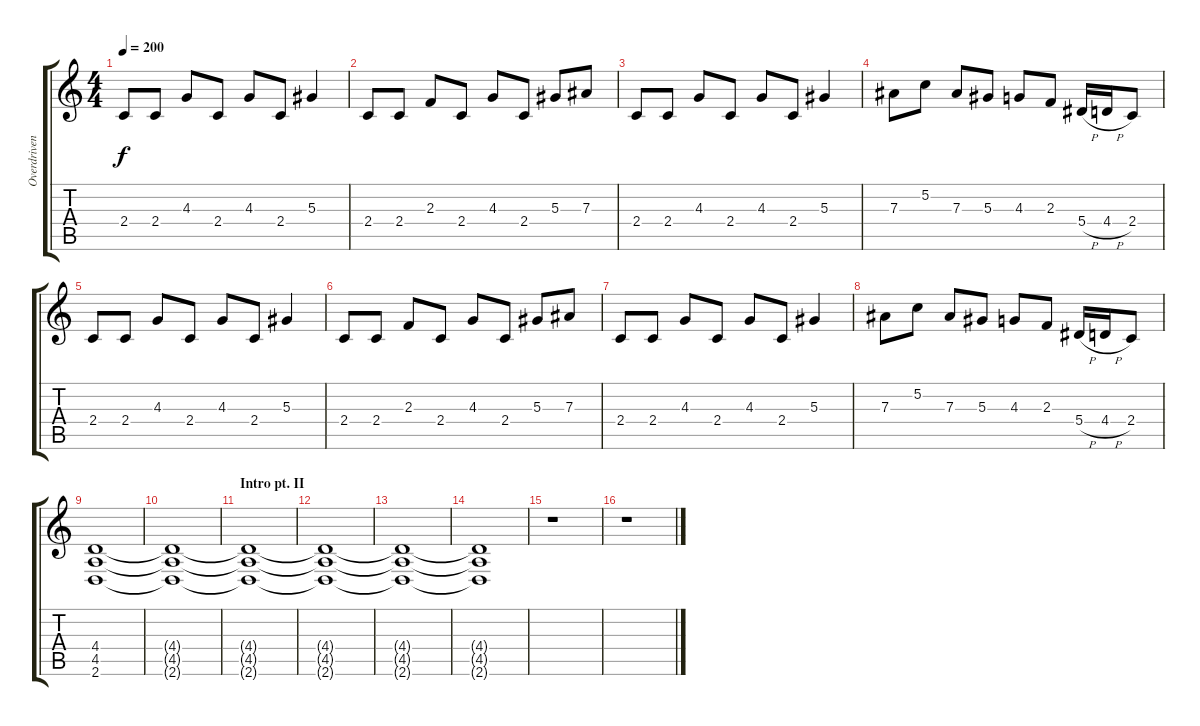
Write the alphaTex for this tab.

\track ("Overdriven Lead" "Overdriven") {instrument overdrivenguitar}
\staff {score tabs}
\tuning (C4 G3 Eb3 Bb2 F2 C2) {hide}
\ts (4 4)
\tempo 200
\clef g2
\ks c
2.4.8{dy f} 2.4.8 4.3.8 2.4.8 4.3.8 2.4.8 5.3.4 |
2.4.8 2.4.8 2.3.8 2.4.8 4.3.8 2.4.8 5.3.8 7.3.8 |
2.4.8 2.4.8 4.3.8 2.4.8 4.3.8 2.4.8 5.3.4 |
7.3.8 5.2.8 7.3.8 5.3.8 4.3.8 2.3.8 5.4{h}.16 4.4{h}.16 2.4.8 |
2.4.8 2.4.8 4.3.8 2.4.8 4.3.8 2.4.8 5.3.4 |
2.4.8 2.4.8 2.3.8 2.4.8 4.3.8 2.4.8 5.3.8 7.3.8 |
2.4.8 2.4.8 4.3.8 2.4.8 4.3.8 2.4.8 5.3.4 |
7.3.8 5.2.8 7.3.8 5.3.8 4.3.8 2.3.8 5.4{h}.16 4.4{h}.16 2.4.8 |
(4.4 4.5 2.6).1 |
(4.4{t} 4.5{t} 2.6{t}).1 |
\section ("" "Intro pt. II")
(4.4{t} 4.5{t} 2.6{t}).1 |
(4.4{t} 4.5{t} 2.6{t}).1 |
(4.4{t} 4.5{t} 2.6{t}).1 |
(4.4{t} 4.5{t} 2.6{t}).1 |
r.1 |
r.1
